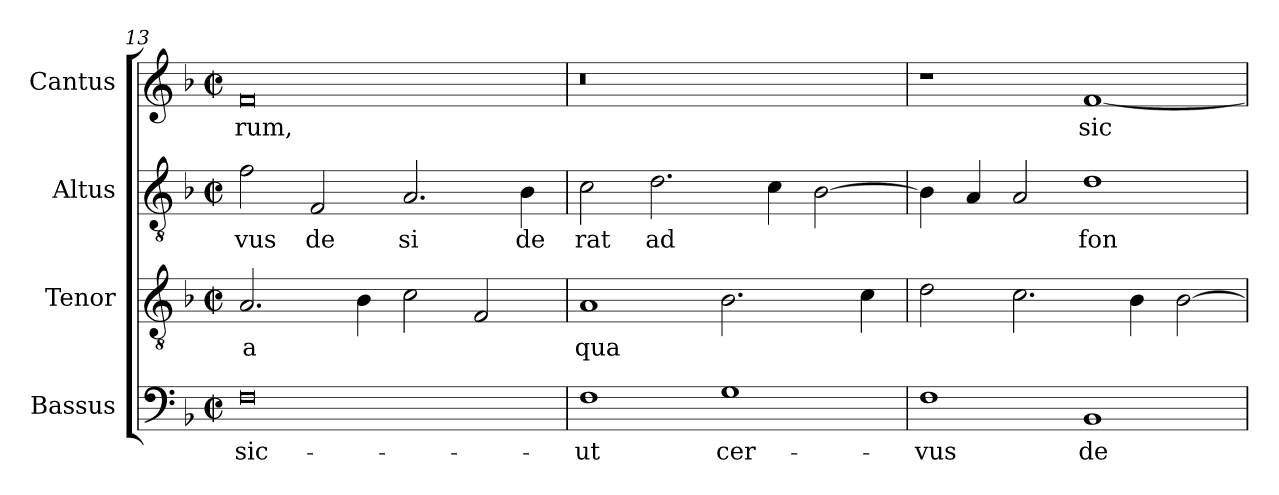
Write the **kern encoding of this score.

**kern	**text	**kern	**text	**kern	**text	**kern	**text
*part4	*part4	*part3	*part3	*part2	*part2	*part1	*part1
*staff4	*staff4	*staff3	*staff3	*staff2	*staff2	*staff1	*staff1
*I"Bassus	*	*I"Tenor	*	*I"Altus	*	*I"Cantus	*
!!LO:LB:g=z
*clefF4	*	*clefGv2	*	*clefGv2	*	*clefG2	*
*k[b-]	*	*k[b-]	*	*k[b-]	*	*k[b-]	*
*F:	*	*F:	*	*F:	*	*F:	*
*M2/2	*	*M2/2	*	*M2/2	*	*M2/2	*
*met(c|)	*	*met(c|)	*	*met(c|)	*	*met(c|)	*
=13	=13	=13	=13	=13	=13	=13	=13
!	!LO:LY:b:cj	!	!LO:LY:b:cj	!	!LO:LY:b:cj	!	!LO:LY:b:cj
0F	sic-	2.A/	a	2f\	vus	0f	-rum,
!	!	!	!	!	!LO:LY:b:cj	!	!
.	.	.	.	2F/	de	.	.
.	.	4B-\	.	.	.	.	.
!	!	!	!	!	!LO:LY:b:cj	!	!
.	.	2c\	.	2.A/	si	.	.
.	.	2F/	.	.	.	.	.
!	!	!	!	!	!LO:LY:b:cj	!	!
.	.	.	.	4B-\	de	.	.
=14	=14	=14	=14	=14	=14	=14	=14
!	!LO:LY:b:cj	!	!LO:LY:b	!	!LO:LY:b:cj	!	!
1F	-ut	1A	qua	2c\	rat	0r	.
!	!	!	!	!	!LO:LY:b:cj	!	!
.	.	.	.	2.d\	ad	.	.
!	!LO:LY:b:cj	!	!	!	!	!	!
1G	cer-	2.B-\	.	.	.	.	.
.	.	.	.	4c\	.	.	.
.	.	.	.	[>2B-\	.	.	.
.	.	4c\	.	.	.	.	.
=15	=15	=15	=15	=15	=15	=15	=15
!	!LO:LY:b:cj	!	!	!	!	!	!
1F	-vus	2d\	.	4B-\]	.	1r	.
.	.	.	.	4A/	.	.	.
.	.	2.c\	.	2A/	.	.	.
!	!LO:LY:b:cj	!	!	!	!LO:LY:b:cj	!	!LO:LY:b:cj
1BB-	de-	.	.	1d	fon	[<1f	sic-
.	.	4B-\	.	.	.	.	.
.	.	[>2B-\	.	.	.	.	.
=	=	=	=	=	=	=	=
*-	*-	*-	*-	*-	*-	*-	*-
